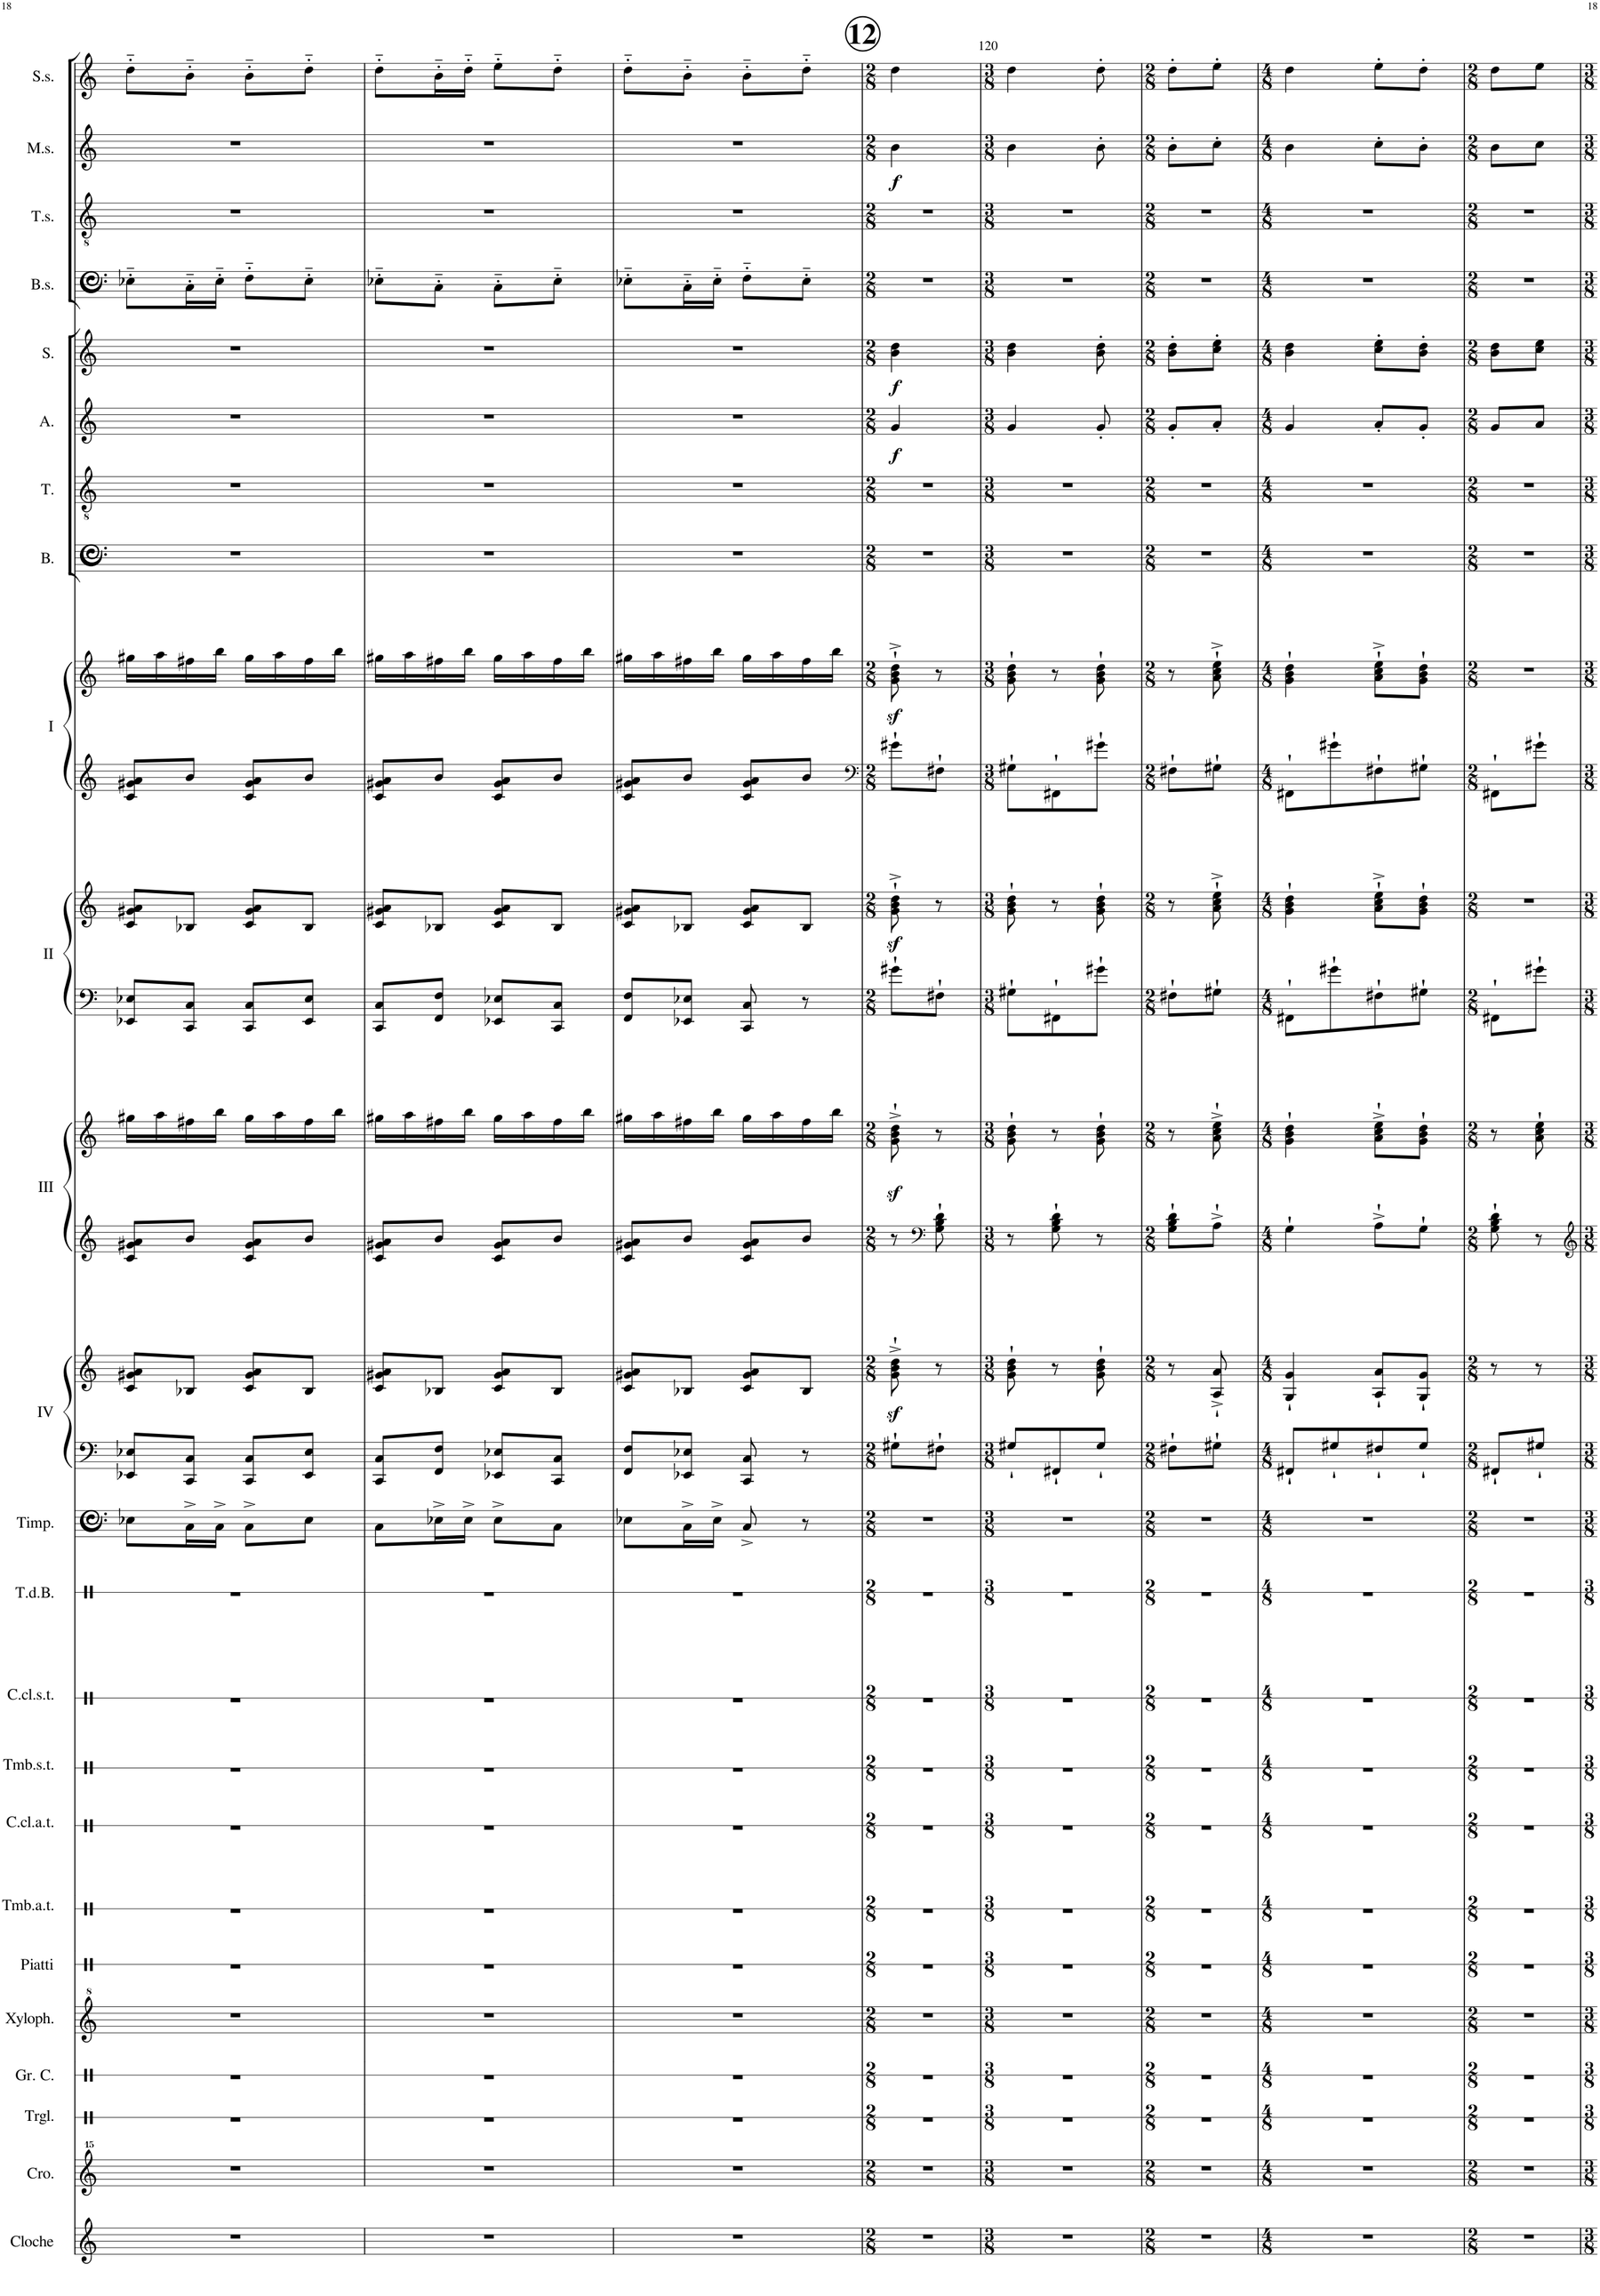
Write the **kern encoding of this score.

**kern	**kern	**kern	**kern	**kern	**kern	**kern	**kern	**kern	**kern	**kern	**kern	**kern	**kern	**kern	**kern	**kern	**kern	**kern	**kern	**kern	**kern	**kern	**dynam	**kern	**dynam	**kern	**kern	**kern	**dynam	**kern
*part24	*part23	*part22	*part21	*part20	*part19	*part18	*part17	*part16	*part15	*part14	*part13	*part12	*part12	*part11	*part11	*part10	*part10	*part9	*part9	*part8	*part7	*part6	*part6	*part5	*part5	*part4	*part3	*part2	*part2	*part1
*staff28	*staff27	*staff26	*staff25	*staff24	*staff23	*staff22	*staff21	*staff20	*staff19	*staff18	*staff17	*staff16	*staff15	*staff14	*staff13	*staff12	*staff11	*staff10	*staff9	*staff8	*staff7	*staff6	*staff6	*staff5	*staff5	*staff4	*staff3	*staff2	*staff2	*staff1
*I"Cloche	*I"Crotales	*I"Triangle	*I"Grosse Caisse	*I"Xylophone	*I"Piatti	*I"Tambour a Timbre	*I"Caisse Claire a Timbre	*I"Tambour sans Timbre	*I"Caisse Claire sans Timbre	*I"Tambour de Basque	*I"Timpani	*I"Piano IV	*	*I"Piano III	*	*I"Piano II	*	*I"Piano I	*	*I"Bass.	*I"Tenori	*I"Alto	*	*I"Soprano	*	*I"Bass Solo	*I"Tenor Solo	*I"Mezzo Soprano Solo	*	*I"Soprano Solo
*I'Cloche	*I'Cro.	*I'Trgl.	*I'Gr. C.	*I'Xyloph.	*I'Piatti	*I'Tmb.a.t.	*I'C.cl.a.t.	*I'Tmb.s.t.	*I'C.cl.s.t.	*I'T.d.B.	*I'Timp.	*I'IV	*	*I'III	*	*I'II	*	*I'I	*	*I'B.	*I'T.	*I'A.	*	*I'S.	*	*I'B.s.	*I'T.s.	*I'M.s.	*	*I'S.s.
!!LO:PB:g=z
*clefG2	*clefG^^2	*clefX	*clefX	*clefG^2	*clefX	*clefX	*clefX	*clefX	*clefX	*clefX	*clefF4	*clefF4	*clefG2	*clefG2	*clefG2	*clefF4	*clefG2	*clefG2	*clefG2	*clefF4	*clefGv2	*clefG2	*	*clefG2	*	*clefF4	*clefGv2	*clefG2	*	*clefG2
*	*	*	*	*	*	*	*	*	*	*	*	*	*	*	*	*	*	*	*	*ITrd12c21	*ITrd8c14	*ITrd5c9	*	*ITrd1c2	*	*	*ITrd7c12	*ITrd1c2	*	*
*k[]	*k[]	*k[]	*k[]	*k[]	*k[]	*k[]	*k[]	*k[]	*k[]	*k[]	*k[]	*k[]	*k[]	*k[]	*k[]	*k[]	*k[]	*k[]	*k[]	*k[]	*k[]	*k[]	*	*k[]	*	*k[]	*k[]	*k[]	*	*k[]
*M2/4	*M2/4	*M2/4	*M2/4	*M2/4	*M2/4	*M2/4	*M2/4	*M2/4	*M2/4	*M2/4	*M2/4	*M2/4	*M2/4	*M2/4	*M2/4	*M2/4	*M2/4	*M2/4	*M2/4	*M2/4	*M2/4	*M2/4	*	*M2/4	*	*M2/4	*M2/4	*M2/4	*	*M2/4
=116	=116	=116	=116	=116	=116	=116	=116	=116	=116	=116	=116	=116	=116	=116	=116	=116	=116	=116	=116	=116	=116	=116	=116	=116	=116	=116	=116	=116	=116	=116
2r	2r	2r	2r	2r	2r	2r	2r	2r	2r	2r	8E-X\L	8EE-X/ 8E-X/L	8c/ 8g#X/ 8a/L	8c/ 8g#X/ 8a/L	16gg#X\LL	8EE-X/ 8E-X/L	8c/ 8g#X/ 8a/L	8c/ 8g#X/ 8a/L	16gg#X\LL	2r	2r	2r	.	2r	.	8E-X'~\L	2r	2r	.	8dd'~\L
.	.	.	.	.	.	.	.	.	.	.	.	.	.	.	16aa\	.	.	.	16aa\	.	.	.	.	.	.	.	.	.	.	.
.	.	.	.	.	.	.	.	.	.	.	16C^\L	8CC/ 8C/J	8B-X/J	8b/J	16ff#X\	8CC/ 8C/J	8B-X/J	8b/J	16ff#X\	.	.	.	.	.	.	16C'~\L	.	.	.	8b'~\J
.	.	.	.	.	.	.	.	.	.	.	16C^\JJ	.	.	.	16bb\JJ	.	.	.	16bb\JJ	.	.	.	.	.	.	16E-'~\JJ	.	.	.	.
.	.	.	.	.	.	.	.	.	.	.	8C^\L	8CC/ 8C/L	8c/ 8g#/ 8a/L	8c/ 8g#/ 8a/L	16gg#\LL	8CC/ 8C/L	8c/ 8g#/ 8a/L	8c/ 8g#/ 8a/L	16gg#\LL	.	.	.	.	.	.	8F'~\L	.	.	.	8b'~\L
.	.	.	.	.	.	.	.	.	.	.	.	.	.	.	16aa\	.	.	.	16aa\	.	.	.	.	.	.	.	.	.	.	.
.	.	.	.	.	.	.	.	.	.	.	8E-\J	8EE-/ 8E-/J	8B-/J	8b/J	16ff#\	8EE-/ 8E-/J	8B-/J	8b/J	16ff#\	.	.	.	.	.	.	8E-'~\J	.	.	.	8dd'~\J
.	.	.	.	.	.	.	.	.	.	.	.	.	.	.	16bb\JJ	.	.	.	16bb\JJ	.	.	.	.	.	.	.	.	.	.	.
=117	=117	=117	=117	=117	=117	=117	=117	=117	=117	=117	=117	=117	=117	=117	=117	=117	=117	=117	=117	=117	=117	=117	=117	=117	=117	=117	=117	=117	=117	=117
2r	2r	2r	2r	2r	2r	2r	2r	2r	2r	2r	8C\L	8CC/ 8C/L	8c/ 8g#X/ 8a/L	8c/ 8g#X/ 8a/L	16gg#X\LL	8CC/ 8C/L	8c/ 8g#X/ 8a/L	8c/ 8g#X/ 8a/L	16gg#X\LL	2r	2r	2r	.	2r	.	8E-X'~\L	2r	2r	.	8dd'~\L
.	.	.	.	.	.	.	.	.	.	.	.	.	.	.	16aa\	.	.	.	16aa\	.	.	.	.	.	.	.	.	.	.	.
.	.	.	.	.	.	.	.	.	.	.	16E-X^\L	8FF/ 8F/J	8B-X/J	8b/J	16ff#X\	8FF/ 8F/J	8B-X/J	8b/J	16ff#X\	.	.	.	.	.	.	8C'~\J	.	.	.	16b'~\L
.	.	.	.	.	.	.	.	.	.	.	16E-^\JJ	.	.	.	16bb\JJ	.	.	.	16bb\JJ	.	.	.	.	.	.	.	.	.	.	16dd'~\JJ
.	.	.	.	.	.	.	.	.	.	.	8E-^\L	8EE-X/ 8E-X/L	8c/ 8g#/ 8a/L	8c/ 8g#/ 8a/L	16gg#\LL	8EE-X/ 8E-X/L	8c/ 8g#/ 8a/L	8c/ 8g#/ 8a/L	16gg#\LL	.	.	.	.	.	.	8C'~\L	.	.	.	8ee'~\L
.	.	.	.	.	.	.	.	.	.	.	.	.	.	.	16aa\	.	.	.	16aa\	.	.	.	.	.	.	.	.	.	.	.
.	.	.	.	.	.	.	.	.	.	.	8C\J	8CC/ 8C/J	8B-/J	8b/J	16ff#\	8CC/ 8C/J	8B-/J	8b/J	16ff#\	.	.	.	.	.	.	8E-'~\J	.	.	.	8dd'~\J
.	.	.	.	.	.	.	.	.	.	.	.	.	.	.	16bb\JJ	.	.	.	16bb\JJ	.	.	.	.	.	.	.	.	.	.	.
=118	=118	=118	=118	=118	=118	=118	=118	=118	=118	=118	=118	=118	=118	=118	=118	=118	=118	=118	=118	=118	=118	=118	=118	=118	=118	=118	=118	=118	=118	=118
2r	2r	2r	2r	2r	2r	2r	2r	2r	2r	2r	8E-X\L	8FF/ 8F/L	8c/ 8g#X/ 8a/L	8c/ 8g#X/ 8a/L	16gg#X\LL	8FF/ 8F/L	8c/ 8g#X/ 8a/L	8c/ 8g#X/ 8a/L	16gg#X\LL	2r	2r	2r	.	2r	.	8E-X'~\L	2r	2r	.	8dd'~\L
.	.	.	.	.	.	.	.	.	.	.	.	.	.	.	16aa\	.	.	.	16aa\	.	.	.	.	.	.	.	.	.	.	.
.	.	.	.	.	.	.	.	.	.	.	16C^\L	8EE-X/ 8E-X/J	8B-X/J	8b/J	16ff#X\	8EE-X/ 8E-X/J	8B-X/J	8b/J	16ff#X\	.	.	.	.	.	.	16C'~\L	.	.	.	8b'~\J
.	.	.	.	.	.	.	.	.	.	.	16E-^\JJ	.	.	.	16bb\JJ	.	.	.	16bb\JJ	.	.	.	.	.	.	16E-'~\JJ	.	.	.	.
.	.	.	.	.	.	.	.	.	.	.	8C^/	8CC/ 8C/	8c/ 8g#/ 8a/L	8c/ 8g#/ 8a/L	16gg#\LL	8CC/ 8C/	8c/ 8g#/ 8a/L	8c/ 8g#/ 8a/L	16gg#\LL	.	.	.	.	.	.	8F'~\L	.	.	.	8b'~\L
.	.	.	.	.	.	.	.	.	.	.	.	.	.	.	16aa\	.	.	.	16aa\	.	.	.	.	.	.	.	.	.	.	.
.	.	.	.	.	.	.	.	.	.	.	8r	8r	8B-/J	8b/J	16ff#\	8r	8B-/J	8b/J	16ff#\	.	.	.	.	.	.	8E-'~\J	.	.	.	8dd'~\J
.	.	.	.	.	.	.	.	.	.	.	.	.	.	.	16bb\JJ	.	.	.	16bb\JJ	.	.	.	.	.	.	.	.	.	.	.
!!LO:REH:place=s1:a:B:cj:enc=circle:fs=22:t=12
=119	=119	=119	=119	=119	=119	=119	=119	=119	=119	=119	=119	=119	=119	=119	=119	=119	=119	=119	=119	=119	=119	=119	=119	=119	=119	=119	=119	=119	=119	=119
*	*	*	*	*	*	*	*	*	*	*	*	*	*	*	*	*	*	*clefF4	*	*	*	*	*	*	*	*	*	*	*	*
*M2/8	*M2/8	*M2/8	*M2/8	*M2/8	*M2/8	*M2/8	*M2/8	*M2/8	*M2/8	*M2/8	*M2/8	*M2/8	*M2/8	*M2/8	*M2/8	*M2/8	*M2/8	*M2/8	*M2/8	*M2/8	*M2/8	*M2/8	*	*M2/8	*	*M2/8	*M2/8	*M2/8	*	*M2/8
!	!	!	!	!	!	!	!	!	!	!	!	!	!	!	!	!	!	!	!	!	!	!	!LO:DY:b	!	!LO:DY:b	!	!	!	!LO:DY:b	!
4r	4r	4r	4r	4r	4r	4r	4r	4r	4r	4r	4r	8G#X`\L	8g\z<^` 8b\z<^` 8dd\z<^`	8r	8g\z<^` 8b\z<^` 8dd\z<^`	8g#X`\L	8g\z<`^ 8b\z<`^ 8dd\z<`^	8g#X`\L	8g\z<`^ 8b\z<`^ 8dd\z<`^	4r	4r	4g/	f	4b\ 4dd\	f	4r	4r	4b\	f	4dd\
*	*	*	*	*	*	*	*	*	*	*	*	*	*	*clefF4	*	*	*	*	*	*	*	*	*	*	*	*	*	*	*	*
.	.	.	.	.	.	.	.	.	.	.	.	8F#X`\J	8r	8G\` 8B\` 8d\`	8r	8F#X`\J	8r	8F#X`\J	8r	.	.	.	.	.	.	.	.	.	.	.
=120	=120	=120	=120	=120	=120	=120	=120	=120	=120	=120	=120	=120	=120	=120	=120	=120	=120	=120	=120	=120	=120	=120	=120	=120	=120	=120	=120	=120	=120	=120
*M3/8	*M3/8	*M3/8	*M3/8	*M3/8	*M3/8	*M3/8	*M3/8	*M3/8	*M3/8	*M3/8	*M3/8	*M3/8	*M3/8	*M3/8	*M3/8	*M3/8	*M3/8	*M3/8	*M3/8	*M3/8	*M3/8	*M3/8	*	*M3/8	*	*M3/8	*M3/8	*M3/8	*	*M3/8
4.r	4.r	4.r	4.r	4.r	4.r	4.r	4.r	4.r	4.r	4.r	4.r	8G#X`/L	8g\` 8b\` 8dd\`	8r	8g\` 8b\` 8dd\`	8G#X`\L	8g\` 8b\` 8dd\`	8G#X`\L	8g\` 8b\` 8dd\`	4.r	4.r	4g/	.	4b\ 4dd\	.	4.r	4.r	4b\	.	4dd\
.	.	.	.	.	.	.	.	.	.	.	.	8FF#X`/	8r	8G\` 8B\` 8d\`	8r	8FF#X`\	8r	8FF#X`\	8r	.	.	.	.	.	.	.	.	.	.	.
.	.	.	.	.	.	.	.	.	.	.	.	8G#`/J	8g\` 8b\` 8dd\`	8r	8g\` 8b\` 8dd\`	8g#X`\J	8g\` 8b\` 8dd\`	8g#X`\J	8g\` 8b\` 8dd\`	.	.	8g'/	.	8b\' 8dd\'	.	.	.	8b'\	.	8dd'\
=121	=121	=121	=121	=121	=121	=121	=121	=121	=121	=121	=121	=121	=121	=121	=121	=121	=121	=121	=121	=121	=121	=121	=121	=121	=121	=121	=121	=121	=121	=121
*M2/8	*M2/8	*M2/8	*M2/8	*M2/8	*M2/8	*M2/8	*M2/8	*M2/8	*M2/8	*M2/8	*M2/8	*M2/8	*M2/8	*M2/8	*M2/8	*M2/8	*M2/8	*M2/8	*M2/8	*M2/8	*M2/8	*M2/8	*	*M2/8	*	*M2/8	*M2/8	*M2/8	*	*M2/8
4r	4r	4r	4r	4r	4r	4r	4r	4r	4r	4r	4r	8F#X`\L	8r	8G\` 8B\` 8d\`L	8r	8F#X`\L	8r	8F#X`\L	8r	4r	4r	8g'/L	.	8b\' 8dd\'L	.	4r	4r	8b'\L	.	8dd'\L
.	.	.	.	.	.	.	.	.	.	.	.	8G#X`\J	8A/^` 8a/^`	8A^`\J	8a\^` 8cc\^` 8ee\^`	8G#X`\J	8a\`^ 8cc\`^ 8ee\`^	8G#X`\J	8a\`^ 8cc\`^ 8ee\`^	.	.	8a'/J	.	8cc\' 8ee\'J	.	.	.	8cc'\J	.	8ee'\J
=122	=122	=122	=122	=122	=122	=122	=122	=122	=122	=122	=122	=122	=122	=122	=122	=122	=122	=122	=122	=122	=122	=122	=122	=122	=122	=122	=122	=122	=122	=122
*M4/8	*M4/8	*M4/8	*M4/8	*M4/8	*M4/8	*M4/8	*M4/8	*M4/8	*M4/8	*M4/8	*M4/8	*M4/8	*M4/8	*M4/8	*M4/8	*M4/8	*M4/8	*M4/8	*M4/8	*M4/8	*M4/8	*M4/8	*	*M4/8	*	*M4/8	*M4/8	*M4/8	*	*M4/8
2r	2r	2r	2r	2r	2r	2r	2r	2r	2r	2r	2r	8FF#X`/L	4G/` 4g/`	4G`\	4g\` 4b\` 4dd\`	8FF#X`\L	4g\` 4b\` 4dd\`	8FF#X`\L	4g\` 4b\` 4dd\`	2r	2r	4g/	.	4b\ 4dd\	.	2r	2r	4b\	.	4dd\
.	.	.	.	.	.	.	.	.	.	.	.	8G#X`/	.	.	.	8g#X`\	.	8g#X`\	.	.	.	.	.	.	.	.	.	.	.	.
.	.	.	.	.	.	.	.	.	.	.	.	8F#X`/	8A/` 8a/`L	8A^`\L	8a\^` 8cc\^` 8ee\^`L	8F#X`\	8a\`^ 8cc\`^ 8ee\`^L	8F#X`\	8a\`^ 8cc\`^ 8ee\`^L	.	.	8a'/L	.	8cc\' 8ee\'L	.	.	.	8cc'\L	.	8ee'\L
.	.	.	.	.	.	.	.	.	.	.	.	8G#`/J	8G/` 8g/`J	8G`\J	8g\` 8b\` 8dd\`J	8G#X`\J	8g\` 8b\` 8dd\`J	8G#X`\J	8g\` 8b\` 8dd\`J	.	.	8g'/J	.	8b\' 8dd\'J	.	.	.	8b'\J	.	8dd'\J
=123	=123	=123	=123	=123	=123	=123	=123	=123	=123	=123	=123	=123	=123	=123	=123	=123	=123	=123	=123	=123	=123	=123	=123	=123	=123	=123	=123	=123	=123	=123
*M2/8	*M2/8	*M2/8	*M2/8	*M2/8	*M2/8	*M2/8	*M2/8	*M2/8	*M2/8	*M2/8	*M2/8	*M2/8	*M2/8	*M2/8	*M2/8	*M2/8	*M2/8	*M2/8	*M2/8	*M2/8	*M2/8	*M2/8	*	*M2/8	*	*M2/8	*M2/8	*M2/8	*	*M2/8
4r	4r	4r	4r	4r	4r	4r	4r	4r	4r	4r	4r	8FF#X`/L	8r	8G\` 8B\` 8d\`	8r	8FF#X`\L	4r	8FF#X`\L	4r	4r	4r	8g/L	.	8b\ 8dd\L	.	4r	4r	8b\L	.	8dd\L
.	.	.	.	.	.	.	.	.	.	.	.	8G#X`/J	8r	8r	8a\` 8cc\` 8ee\`	8g#X`\J	.	8g#X`\J	.	.	.	8a/J	.	8cc\ 8ee\J	.	.	.	8cc\J	.	8ee\J
=	=	=	=	=	=	=	=	=	=	=	=	=	=	=	=	=	=	=	=	=	=	=	=	=	=	=	=	=	=	=
*-	*-	*-	*-	*-	*-	*-	*-	*-	*-	*-	*-	*-	*-	*-	*-	*-	*-	*-	*-	*-	*-	*-	*-	*-	*-	*-	*-	*-	*-	*-
